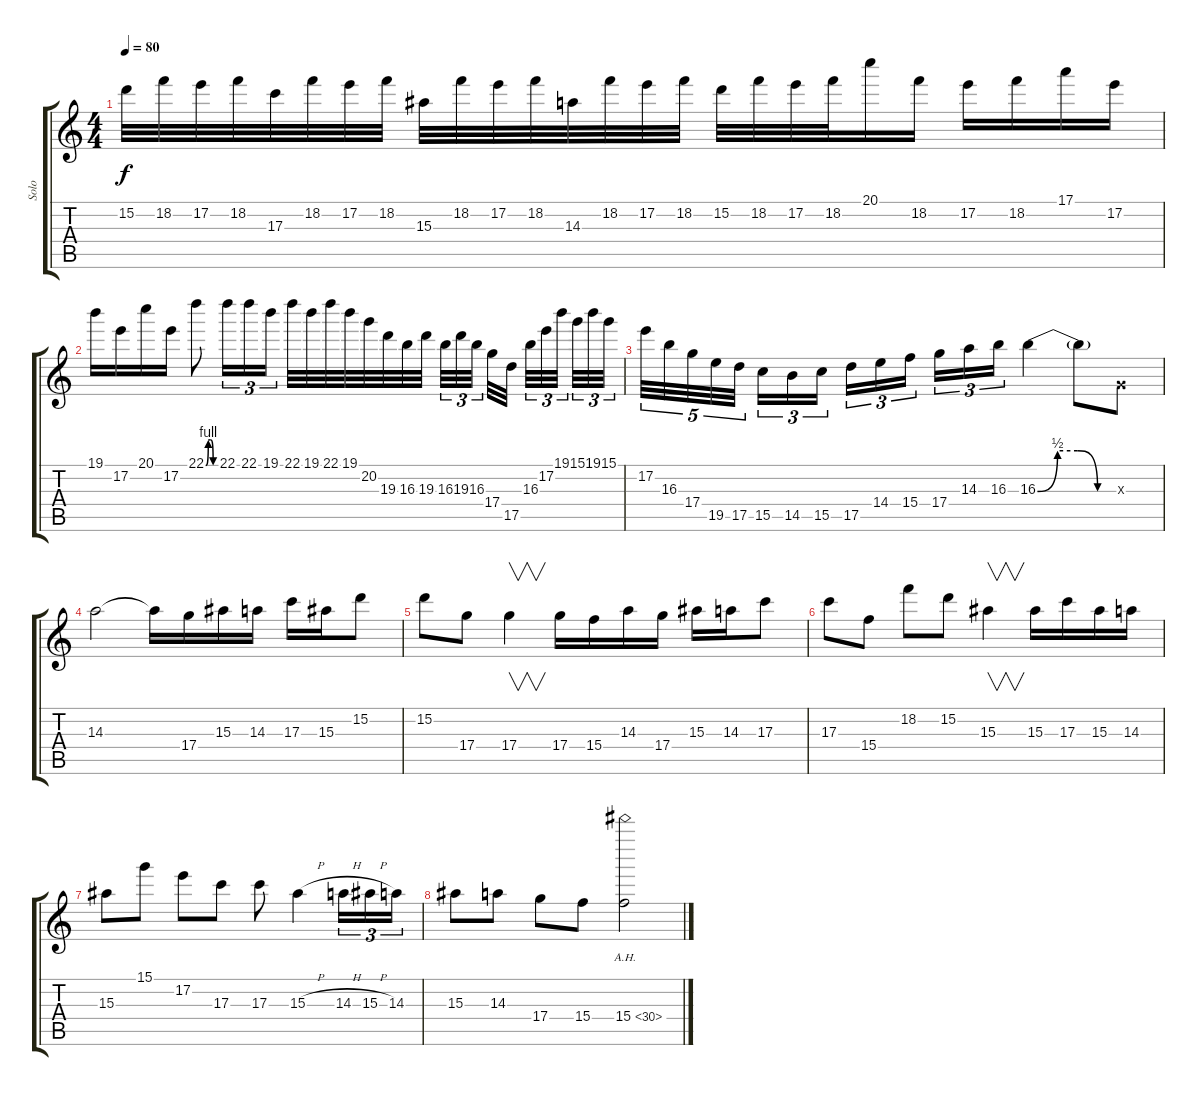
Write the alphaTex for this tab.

\track ("Solo" "Solo") {instrument distortionguitar}
\staff {score tabs}
\tuning (E4 B3 G3 D3 A2 E2) {hide}
\ts (4 4)
\tempo 80
\clef g2
\ks c
15.2.32{dy f} 18.2.32 17.2.32 18.2.32 17.3.32 18.2.32 17.2.32 18.2.32 15.3.32 18.2.32 17.2.32 18.2.32 14.3.32 18.2.32 17.2.32 18.2.32 15.2.32 18.2.32 17.2.32 18.2.32 20.1.16 18.2.16 17.2.16 18.2.16 17.1.16 17.2.16 |
19.1.16 17.2.16 20.1.16 17.2.16 22.1{be (custom 0 0 15 4 30 4 45 0 60 0)}.8 22.1.16{tu (3 2)} 22.1.16{tu (3 2)} 19.1.16{tu (3 2)} 22.1.32 19.1.32 22.1.32 19.1.32 20.2.32 19.3.32 16.3.32 19.3.32 16.3.32{tu (3 2)} 19.3.32{tu (3 2)} 16.3.32{tu (3 2)} 17.4.32 17.5.32 16.3.32{tu (3 2)} 17.2.32{tu (3 2)} 19.1.32{tu (3 2)} 15.1.32{tu (3 2)} 19.1.32{tu (3 2)} 15.1.32{tu (3 2)} |
17.2.32{tu (5 4)} 16.3.32{tu (5 4)} 17.4.32{tu (5 4)} 19.5.32{tu (5 4)} 17.5.32{tu (5 4)} 15.5.16{tu (3 2)} 14.5.16{tu (3 2)} 15.5.16{tu (3 2)} 17.5.16{tu (3 2)} 14.4.16{tu (3 2)} 15.4.16{tu (3 2)} 17.4.16{tu (3 2)} 14.3.16{tu (3 2)} 16.3.16{tu (3 2)} 16.3{be (custom 0 0 15 2 30 2 45 0 60 0)}.4 16.3{t}.8 0.3{x}.8 |
14.3.2 14.3{t}.16 17.4.16 15.3.16 14.3.16 17.3.16 15.3.16 15.2.8 |
15.2.8 17.4.8 17.4.4{v} 17.4.16 15.4.16 14.3.16 17.4.16 15.3.16 14.3.16 17.3.8 |
17.3.8 15.4.8 18.2.8 15.2.8 15.3.4{v} 15.3.16 17.3.16 15.3.16 14.3.16 |
15.3.8 15.1.8 17.2.8 17.3.8 17.3.8 15.3{h}.4 14.3{h}.16{tu (3 2)} 15.3{h}.16{tu (3 2)} 14.3.16{tu (3 2)} |
15.3.8 14.3.8 17.4.8 15.4.8 15.4{ah 15}.2
